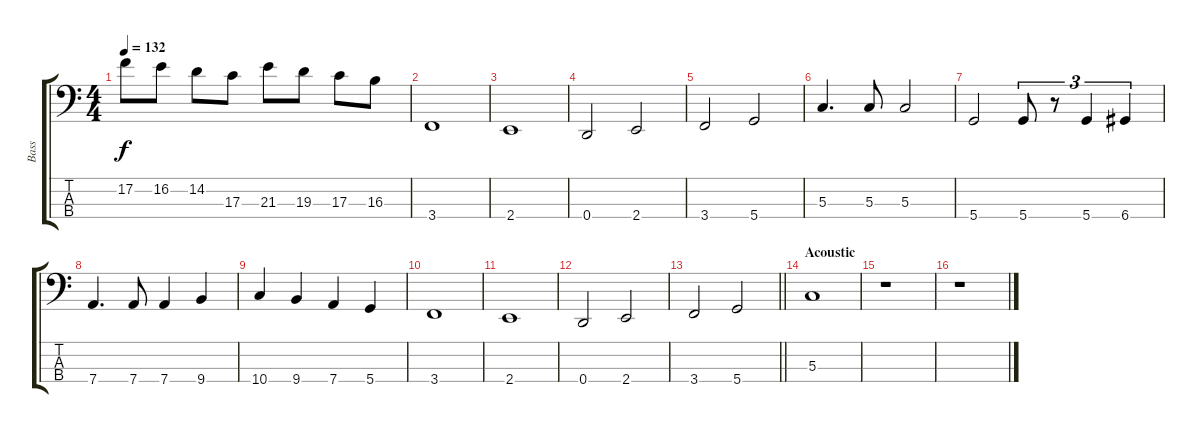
\track ("Bass" "Bass") {instrument electricbassfinger}
\staff {score tabs}
\tuning (F2 C2 G1 D1) {hide}
\ts (4 4)
\tempo 132
\clef f4
\ks c
17.2.8{dy f} 16.2.8 14.2.8 17.3.8 21.3.8 19.3.8 17.3.8 16.3.8 |
3.4.1 |
2.4.1 |
0.4.2 2.4.2 |
3.4.2 5.4.2 |
5.3.4{d} 5.3.8 5.3.2 |
5.4.2 5.4.8{tu (3 2)} r.8{tu (3 2)} 5.4.4{tu (3 2)} 6.4.4{tu (3 2)} |
7.4.4{d} 7.4.8 7.4.4 9.4.4 |
10.4.4 9.4.4 7.4.4 5.4.4 |
3.4.1 |
2.4.1 |
0.4.2 2.4.2 |
\barLineRight lightlight
3.4.2 5.4.2 |
\section ("" "Acoustic")
5.3.1 |
r.1 |
r.1
